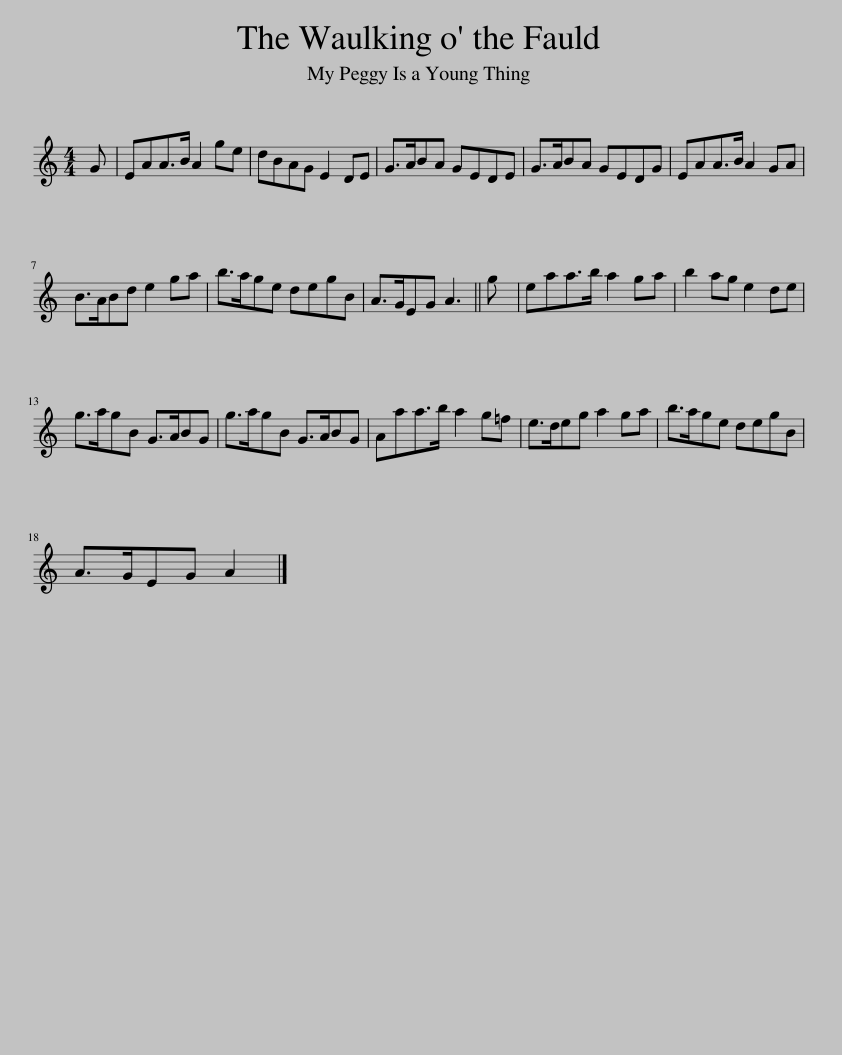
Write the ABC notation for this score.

X:1
L:1/8
M:4/4
I:linebreak $
K:C
V:1 treble
V:1
 G | EAA>B A2 ge | dBAG E2 DE | G>ABA GEDE | G>ABA GEDG | %5
 EAA>B A2 GA |$ B>ABd e2 ga | b>age degB | A>GEG A3 || g | %10
 eaa>b a2 ga | b2 ag e2 de |$ g>agB G>ABG | g>agB G>ABG | Aaa>b a2 g=f | %15
 e>deg a2 ga | b>age degB |$ A>GEG A2 |] %18
